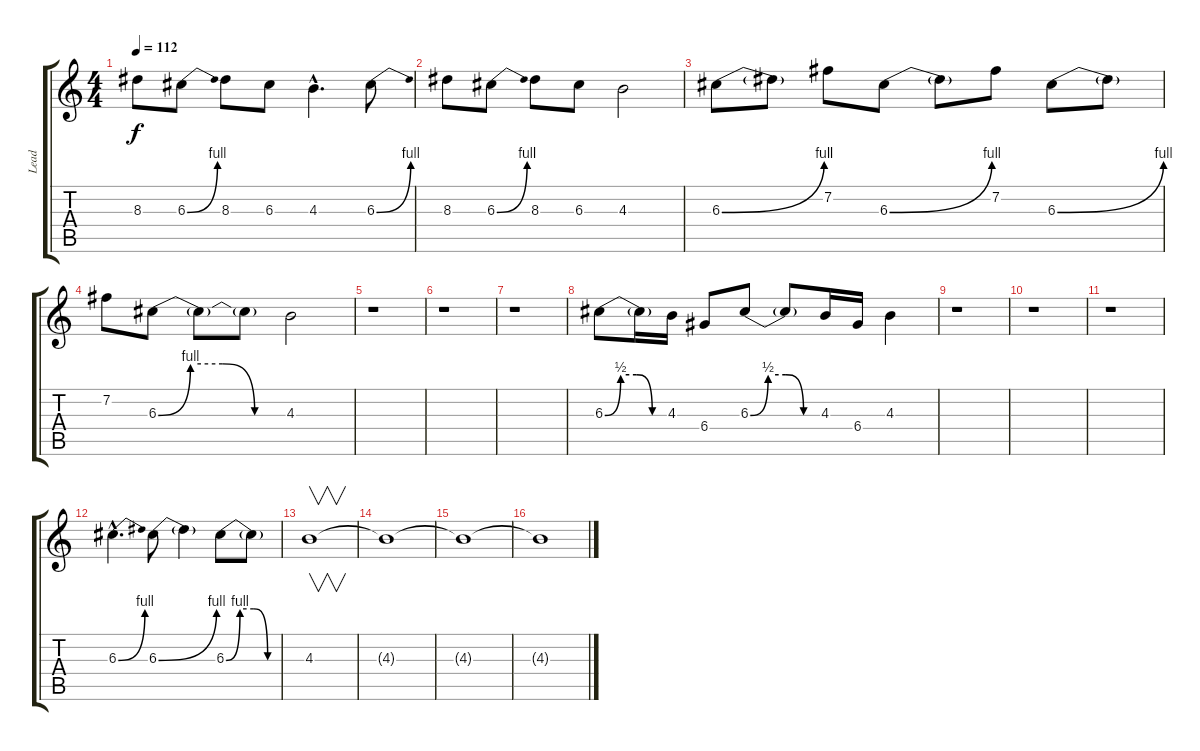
\track ("Lead" "Lead") {instrument distortionguitar}
\staff {score tabs}
\tuning (E4 B3 G3 D3 A2 E2) {hide}
\ts (4 4)
\tempo 112
\clef g2
\ks c
8.3.8{dy f} 6.3{be (bend 0 0 60 4)}.8 8.3.8 6.3.8 4.3{hac}.4{d} 6.3{be (bend 0 0 60 4)}.8 |
8.3.8 6.3{be (bend 0 0 60 4)}.8 8.3.8 6.3.8 4.3.2 |
6.3{be (bend 0 0 60 4)}.8 6.3{t}.8 7.2.8 6.3{be (bend 0 0 60 4)}.8 6.3{t}.8 7.2.8 6.3{be (bend 0 0 60 4)}.8 6.3{t}.8 |
7.2.8 6.3{be (custom 0 0 15 4 30 4 45 0 60 0)}.8 6.3{t}.8 6.3{t}.8 4.3.2 |
r.1 |
r.1 |
r.1 |
6.3{be (custom 0 0 15 2 30 2 45 0 60 0)}.8 6.3{t}.16 4.3.16 6.4.8 6.3{be (custom 0 0 15 2 30 2 45 0 60 0)}.8 6.3{t}.8 4.3.16 6.4.16 4.3.4 |
r.1 |
r.1 |
r.1 |
6.3{be (bend 0 0 60 4) hac}.4{d} 6.3{be (bend 0 0 60 4)}.8 6.3{t}.4 6.3{be (custom 0 0 15 4 30 4 45 0 60 0)}.8 6.3{t}.8 |
4.3.1{v} |
4.3{t}.1 |
4.3{t}.1 |
4.3{t}.1
